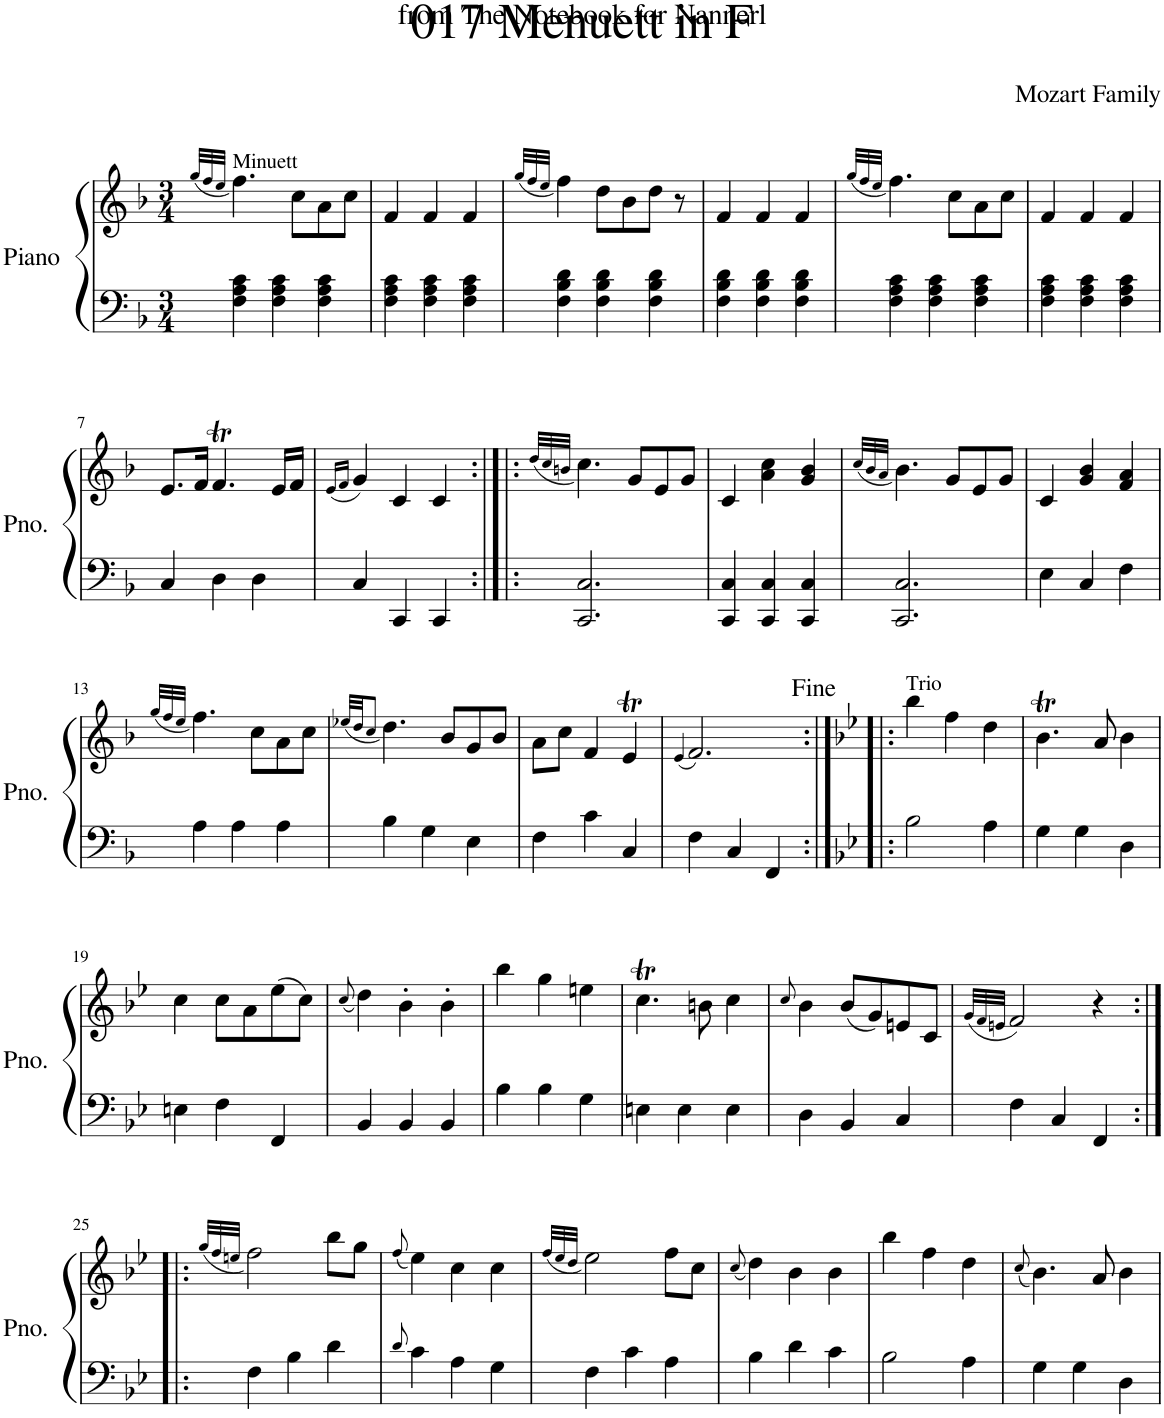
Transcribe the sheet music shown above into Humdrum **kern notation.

**kern	**kern
*part1	*part1
*staff2	*staff1
*I"Piano	*
*I'Pno.	*
*clefF4	*clefG2
*k[b-]	*k[b-]
*M3/4	*M3/4
=1	=1
.	(32qgg/LLL
.	32qff/
.	32qee/JJJ
!	!LO:TX:a:t=Minuett
4F\ 4A\ 4c\	4.ff\)
4F\ 4A\ 4c\	.
.	8cc\L
4F\ 4A\ 4c\	8a\
.	8cc\J
=2	=2
4F\ 4A\ 4c\	4f/
4F\ 4A\ 4c\	4f/
4F\ 4A\ 4c\	4f/
=3	=3
.	(32qgg/LLL
.	32qff/
.	32qee/JJJ
4F\ 4B-\ 4d\	4ff\)
4F\ 4B-\ 4d\	8dd\L
.	8b-\
4F\ 4B-\ 4d\	8dd\J
.	8r
=4	=4
4F\ 4B-\ 4d\	4f/
4F\ 4B-\ 4d\	4f/
4F\ 4B-\ 4d\	4f/
=5	=5
.	(32qgg/LLL
.	32qff/
.	32qee/JJJ
4F\ 4A\ 4c\	4.ff\)
4F\ 4A\ 4c\	.
.	8cc\L
4F\ 4A\ 4c\	8a\
.	8cc\J
=6	=6
4F\ 4A\ 4c\	4f/
4F\ 4A\ 4c\	4f/
4F\ 4A\ 4c\	4f/
!!LO:LB:g=z
=7	=7
4C/	8.e/L
.	16f/Jk
4D\	4.fT/
4D\	.
.	16e/LL
.	16f/JJ
=8	=8
.	(16qe/LL
.	16qf/JJ
4C/	4g/)
4CC/	4c/
4CC/	4c/
=9:|!|:	=9:|!|:
.	(32qdd/LLL
.	32qcc/
.	32qbn/JJJ
2.CC/ 2.C/	4.cc\)
.	8g/L
.	8e/
.	8g/J
=10	=10
4CC/ 4C/	4c/
4CC/ 4C/	4a\ 4cc\
4CC/ 4C/	4g/ 4b-/
=11	=11
.	(32qcc/LLL
.	32qb-/
.	32qa/JJJ
2.CC/ 2.C/	4.b-\)
.	8g/L
.	8e/
.	8g/J
=12	=12
4E\	4c/
4C/	4g/ 4b-/
4F\	4f/ 4a/
!!LO:LB:g=z
=13	=13
.	(32qgg/LLL
.	32qff/
.	32qee/JJJ
4A\	4.ff\)
4A\	.
.	8cc\L
4A\	8a\
.	8cc\J
=14	=14
.	(32qee-X/LLL
.	32qdd/JJ
.	8qcc/J
4B-\	4.dd\)
4G\	.
.	8b-/L
4E\	8g/
.	8b-/J
=15	=15
4F\	8a\L
.	8cc\J
4c\	4f/
4C/	4et/
=16	=16
.	(4qe/
4F\	2.f/)
4C/	.
4FF/	.
=17:|!|:	=17:|!|:
*k[b-e-]	*k[b-e-]
!	!LO:TX:a:t=Trio
2B-\	4bb-\
.	4ff\
4A\	4dd\
=18	=18
4G\	4.b-T\
4G\	.
.	8a/
4D\	4b-\
!!LO:LB:g=z
=19	=19
4En\	4cc\
4F\	8cc\L
.	8a\
4FF/	(8ee-\
.	8cc\J)
=20	=20
.	(8qcc/
4BB-/	4dd\)
4BB-/	4b-'\
4BB-/	4b-'\
=21	=21
4B-\	4bb-\
4B-\	4gg\
4G\	4een\
=22	=22
4En\	4.ccT\
4E\	.
.	8bn\
4E\	4cc\
=23	=23
.	8qcc/
4D\	4b-\
4BB-/	(8b-/L
.	8g/)
4C/	8en/
.	8c/J
=24	=24
.	(32qg/LLL
.	32qf/
.	32qen/JJJ
4F\	2f/)
4C/	.
4FF/	4r
!!LO:LB:g=z
=25:|!|:	=25:|!|:
.	(32qgg/LLL
.	32qff/
.	32qeen/JJJ
4F\	2ff\)
4B-\	.
4d\	8bb-\L
.	8gg\J
=26	=26
8qd/	(8qff/
4c\	4ee-\)
4A\	4cc\
4G\	4cc\
=27	=27
.	(32qff/LLL
.	32qee-/
.	32qdd/JJJ
4F\	2ee-\)
4c\	.
4A\	8ff\L
.	8cc\J
=28	=28
.	(8qcc/
4B-\	4dd\)
4d\	4b-\
4c\	4b-\
=29	=29
2B-\	4bb-\
.	4ff\
4A\	4dd\
=30	=30
.	(8qcc/
4G\	4.b-\)
4G\	.
.	8a/
4D\	4b-\
=	=
*-	*-
